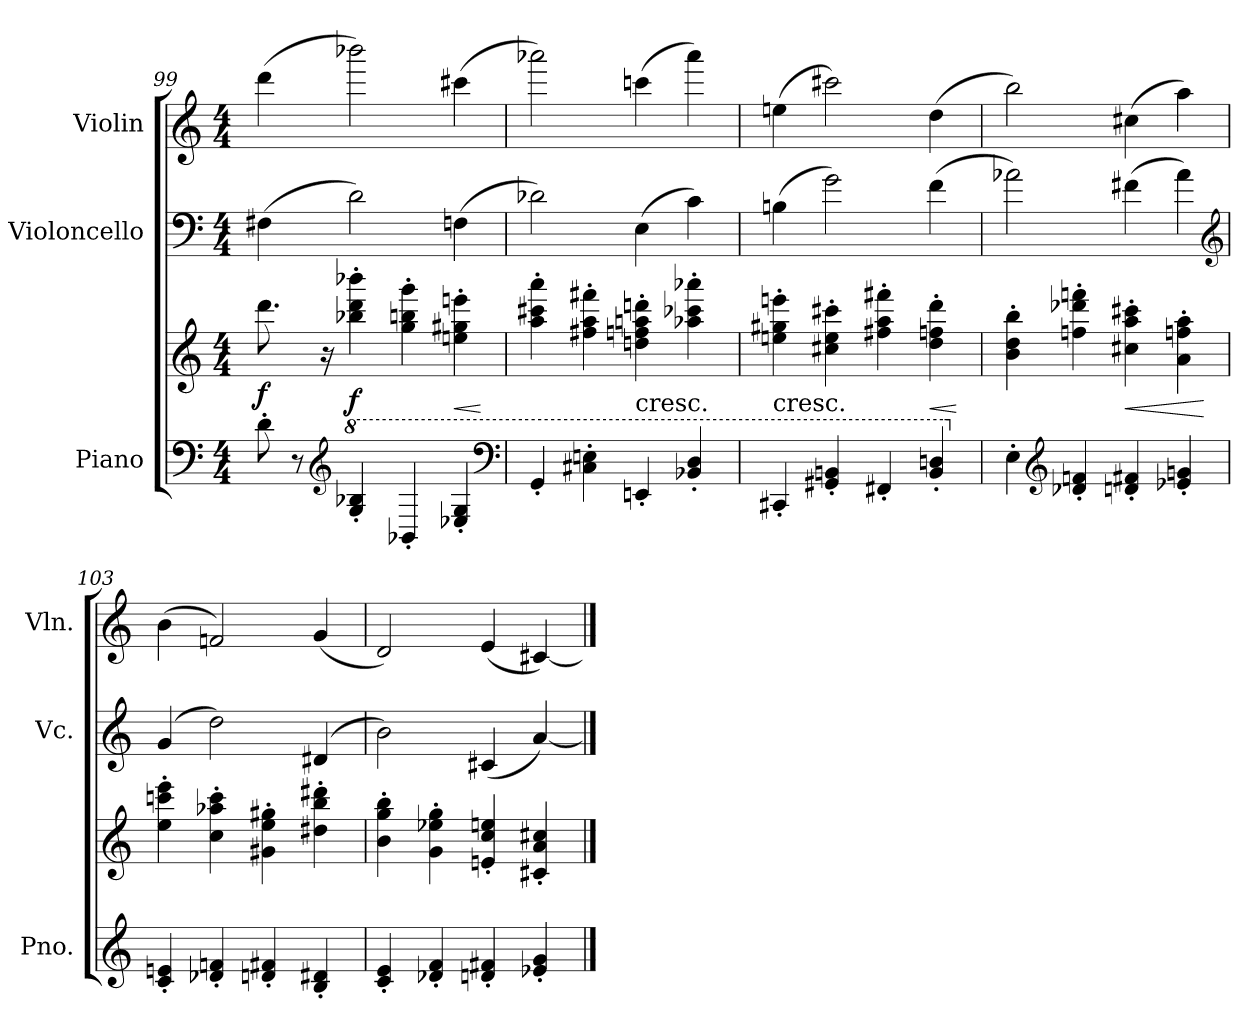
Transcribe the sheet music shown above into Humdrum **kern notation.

**kern	**kern	**dynam	**kern	**kern
*part3	*part3	*part3	*part2	*part1
*staff4	*staff3	*staff3/4	*staff2	*staff1
*I"Piano	*	*	*I"Violoncello	*I"Violin
*I'Pno.	*	*	*I'Vc.	*I'Vln.
*clefF4	*clefG2	*	*clefF4	*clefG2
*k[]	*k[]	*	*k[]	*k[]
*C:	*C:	*	*C:	*C:
*M4/4	*M4/4	*	*M4/4	*M4/4
*MM264	*MM264	*	*MM264	*MM264
=99	=99	=99	=99	=99
8d'	8.ddd	f	(4F#X	(4ddd
8r	.	.	.	.
.	16r	.	.	.
*clefG2	*	*	*	*
*8va	*	*	*	*
4g' 4b-X'	4bb-X' 4ddd' 4bbb-X'	f	2d)	2bbb-X)
4B-X'	4gg' 4bbn' 4ggg'	.	.	.
4e-X' 4g'	4een' 4gg#X' 4eeen'	<	(4Fn	(4ccc#X
*clefF4	*	*	*	*
.	.	[	.	.
=100	=100	=100	=100	=100
4G'	4aa' 4ccc#X' 4aaa'	.	2d-X)	2aaa-X)
4c#X' 4en'	4ff#X' 4aa' 4fff#X'	.	.	.
!	!LO:TX:c:t=cresc.	!	!	!
4En'	4ddn' 4ffn' 4aan' 4dddn'	.	(4E	(4cccn
4B-X' 4d'	4aa-X' 4ccc-X' 4aaa-X'	.	4c)	4aaa-)
=101	=101	=101	=101	=101
!	!LO:TX:c:t=cresc.	!	!	!
4C#X'	4een' 4gg#X' 4eeen'	.	(4Bn	(4een
4G#X' 4Bn'	4cc#X' 4ee' 4ccc#X'	.	2g)	2ccc#X)
4F#X'	4ff#X' 4aa' 4fff#X'	.	.	.
4B' 4dn'	4dd' 4ffn' 4ddd'	<	(4f	(4dd
.	.	[	.	.
=102	=102	=102	=102	=102
*X8va	*	*	*	*
4E'	4b' 4dd' 4bb'	.	2a-X)	2bb)
*clefG2	*	*	*	*
4d-X' 4fn'	4ffn' 4ddd-X' 4fffn'	.	.	.
4dn' 4f#X'	4cc#X' 4aa' 4ccc#X'	<	(4f#X	(4cc#X
4e-X' 4gn'	4a' 4ffn' 4aa'	.	4a-)	4aa)
*	*	*	*clefG2	*
.	.	[	.	.
=103	=103	=103	=103	=103
4c' 4en'	4ee' 4cccn' 4eee'	.	(4g	(4b
4d-X' 4fn'	4cc' 4aa-X' 4ccc'	.	2dd)	2fn)
4dn' 4f#X'	4g#X' 4ee' 4gg#X'	.	.	.
4B' 4d#X'	4dd#X' 4bb' 4ddd#X'	.	(4d#X	(4g
=104	=104	=104	=104	=104
4c' 4e'	4b' 4gg' 4bb'	.	2b)	2d)
4d-X' 4f'	4g' 4ee-X' 4gg'	.	.	.
4dn' 4f#X'	4en' 4cc' 4een'	.	(4c#X	(4e
4e-X' 4g'	4c#X' 4a' 4cc#X'	.	[4a)	[4c#X)
==	==	==	==	==
*-	*-	*-	*-	*-
